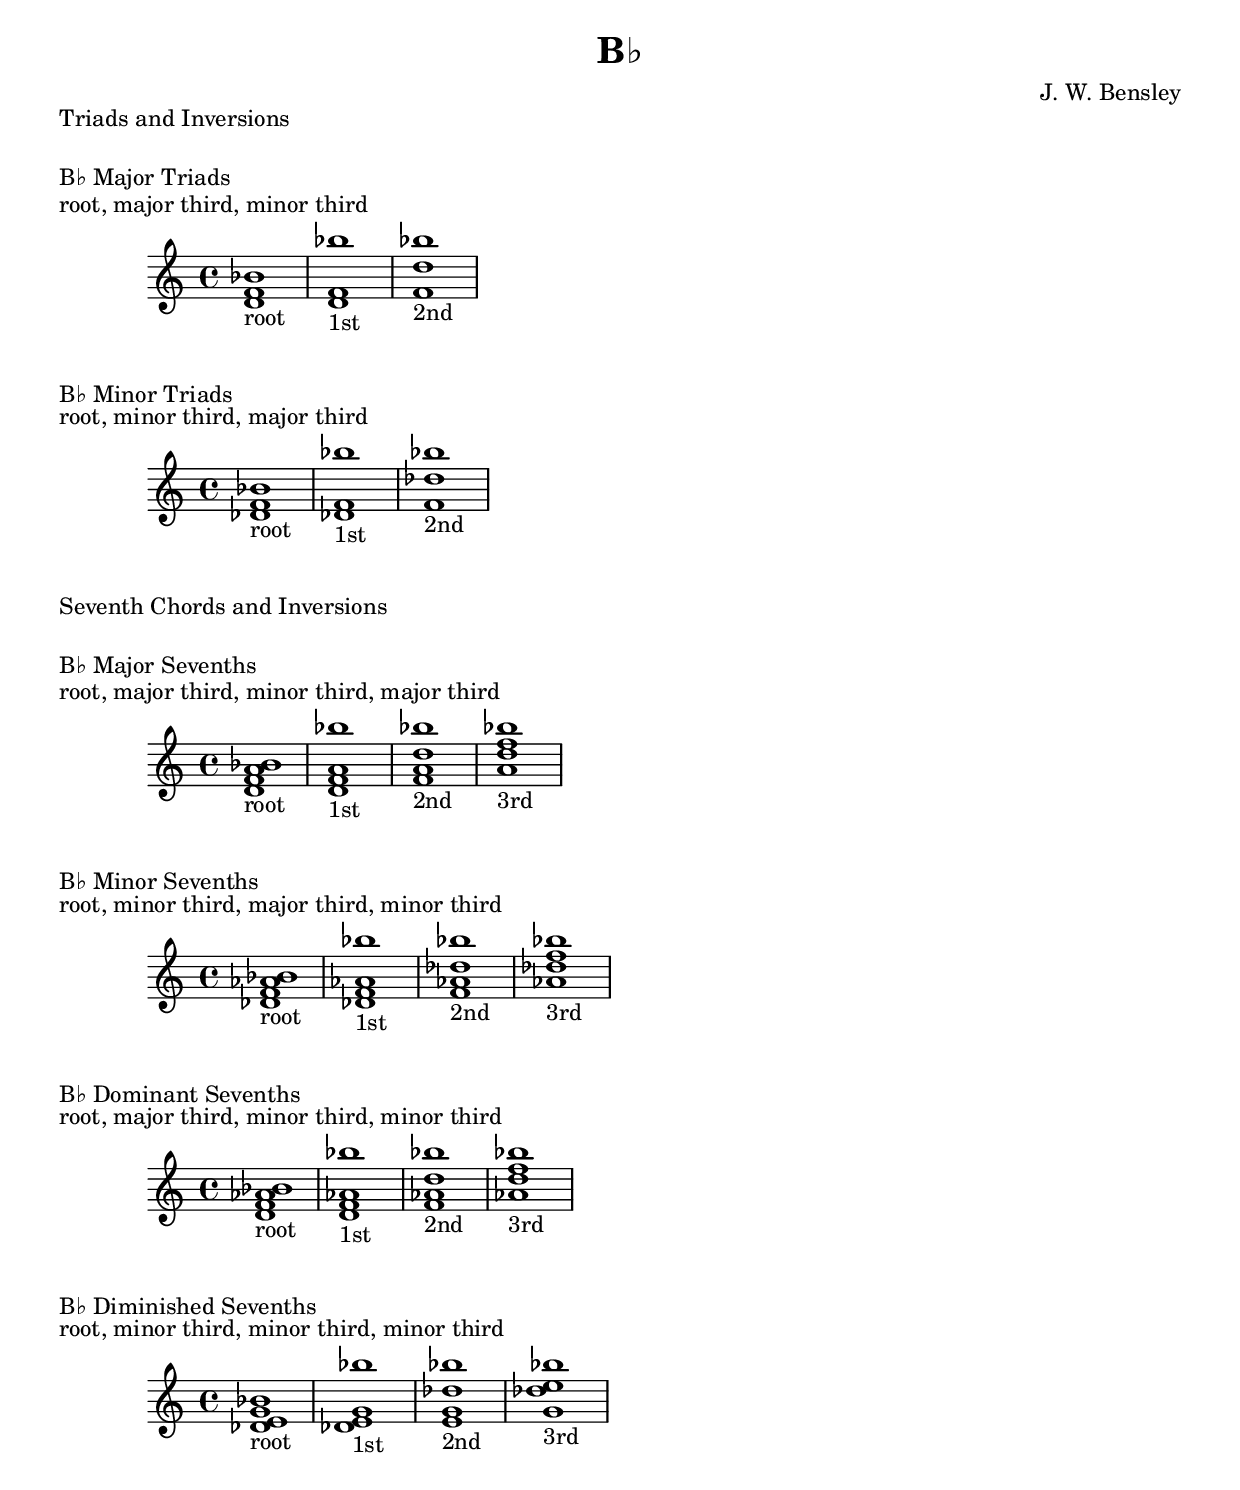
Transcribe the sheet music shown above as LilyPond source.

\version "2.18.2"
\language "english"

\header {
  title = "B♭"
  composer = "J. W. Bensley"
}

\markup { "Triads and Inversions" }
\markup { \vspace #1 }

\markup { "B♭ Major Triads" }
\markup { "root, major third, minor third" }
\score {
  \new PianoStaff {
    \clef "treble"
    <bflat' d' f'>1-"root"
    <d' f' bflat''>1-"1st"
    <f' bflat'' d''>1-"2nd"
  }
}

\markup { "B♭ Minor Triads" }
\markup { "root, minor third, major third" }
\score {
  \new PianoStaff {
    \clef "treble"
    <bflat' dflat' f'>1-"root"
    <dflat' f' bflat''>1-"1st"
    <f' bflat'' dflat''>1-"2nd"
  }
}\markup { "Seventh Chords and Inversions" }
\markup { \vspace #1 }

\markup { "B♭ Major Sevenths" }
\markup { "root, major third, minor third, major third" }
\score {
  \new PianoStaff {
    \clef "treble"
    <bflat' d' f' a'>1-"root"
    <d' f' a' bflat'' >1-"1st"
    <f' a' bflat'' d''>1-"2nd"
    <a' bflat'' d'' f''>1-"3rd"
  }
}

\markup { "B♭ Minor Sevenths" }
\markup { "root, minor third, major third, minor third" }
\score {
  \new PianoStaff {
    \clef "treble"
    <bflat' dflat' f' aflat'>1-"root"
    <dflat' f' aflat' bflat'' >1-"1st"
    <f' aflat' bflat'' dflat''>1-"2nd"
    <aflat' bflat'' dflat'' f''>1-"3rd"
  }
}

\markup { "B♭ Dominant Sevenths" }
\markup { "root, major third, minor third, minor third" }
\score {
  \new PianoStaff {
    \clef "treble"
    <bflat' d' f' aflat'>1-"root"
    <d' f' aflat' bflat'' >1-"1st"
    <f' aflat' bflat'' d''>1-"2nd"
    <aflat' bflat'' d'' f''>1-"3rd"
  }
}

\markup { "B♭ Diminished Sevenths" }
\markup { "root, minor third, minor third, minor third" }
\score {
  \new PianoStaff {
    \clef "treble"
    <bflat' dflat' e' g'>1-"root"
    <dflat' e' g' bflat'' >1-"1st"
    <e' g' bflat'' dflat''>1-"2nd"
    <g' bflat'' dflat'' e''>1-"3rd"
  }
}